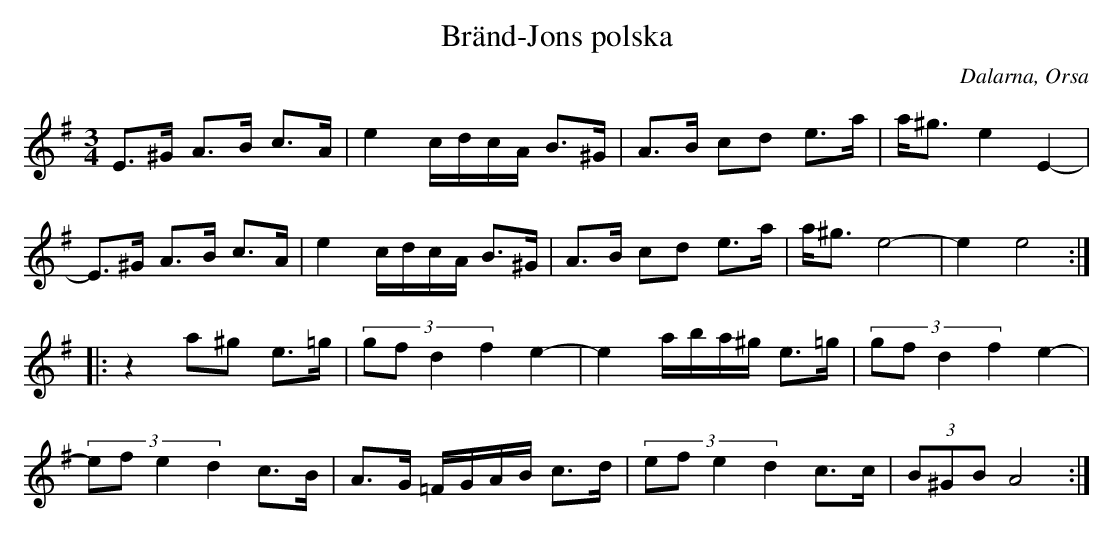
X:1
T: Bränd-Jons polska
O: Dalarna, Orsa
M: 3/4
L: 1/8
K: Ador
E>^G A>B c>A | e2 c/d/c/A/ B>^G | A>B cd e>a | a<^g e2 E2- |
E>^G A>B c>A | e2 c/d/c/A/ B>^G | A>B cd e>a | a<^g e4- | e2 e4 :|
|: z2 a^g e>=g | (3:2:4gf d2 f2 e2- | e2 a/b/a/^g/ e>=g | (3:2:4gf d2 f2 e2- |
(3:2:4ef e2 d2 c>B | A>G =F/G/A/B/ c>d | (3:2:4ef e2 d2 c>c | (3B^GB A4 :|]
